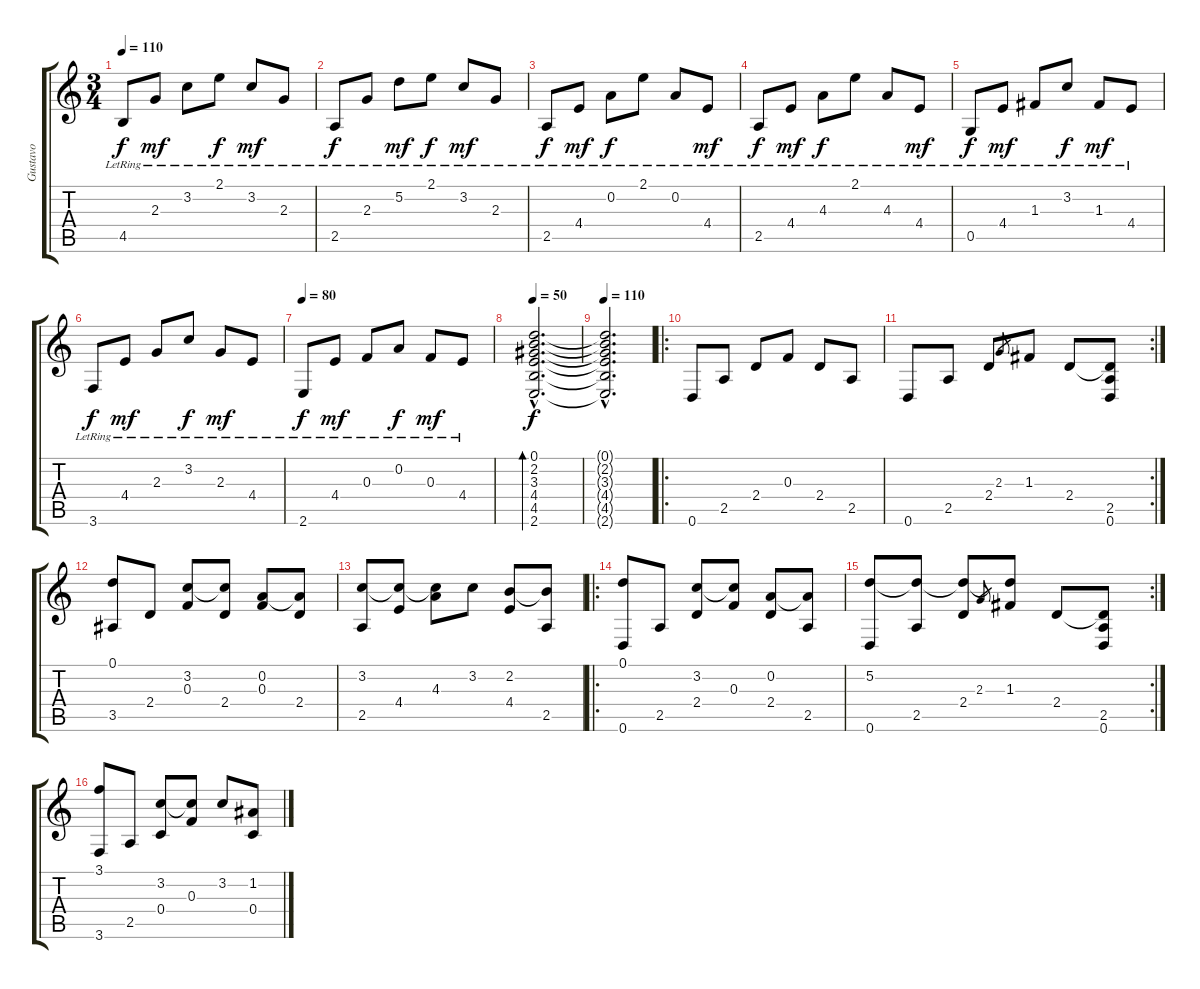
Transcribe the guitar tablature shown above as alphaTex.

\track ("Gustavo" "Gustavo") {instrument acousticguitarnylon}
\staff {score tabs}
\tuning (D4 A3 F3 C3 G2 D2) {hide}
\ts (3 4)
\tempo 110
\clef g2
\ks c
4.5{lr}.8{dy f} 2.3{lr}.8{dy mf} 3.2{lr}.8 2.1{lr}.8{dy f} 3.2{lr}.8{dy mf} 2.3{lr}.8 |
2.5{lr}.8{dy f} 2.3{lr}.8 5.2{lr}.8{dy mf} 2.1{lr}.8{dy f} 3.2{lr}.8{dy mf} 2.3{lr}.8 |
2.5{lr}.8{dy f} 4.4{lr}.8{dy mf} 0.2{lr}.8{dy f} 2.1{lr}.8 0.2{lr}.8 4.4{lr}.8{dy mf} |
2.5{lr}.8{dy f} 4.4{lr}.8{dy mf} 4.3{lr}.8{dy f} 2.1{lr}.8 4.3{lr}.8 4.4{lr}.8{dy mf} |
0.5{lr}.8{dy f} 4.4{lr}.8{dy mf} 1.3{lr}.8 3.2{lr}.8{dy f} 1.3{lr}.8{dy mf} 4.4{lr}.8 |
3.6{lr}.8{dy f} 4.4{lr}.8{dy mf} 2.3{lr}.8 3.2{lr}.8{dy f} 2.3{lr}.8{dy mf} 4.4{lr}.8 |
\tempo 80
2.6{lr}.8{dy f} 4.4{lr}.8{dy mf} 0.3{lr}.8 0.2{lr}.8{dy f} 0.3{lr}.8{dy mf} 4.4{lr}.8 |
\tempo 50
(0.1{hac} 2.2{hac} 3.3{hac} 4.4{hac} 4.5{hac} 2.6{hac}).2{d bd 120 dy f} |
\tempo 110
(0.1{hac t} 2.2{hac t} 3.3{hac t} 4.4{hac t} 4.5{hac t} 2.6{hac t}).2{d} |
\ro
0.6.8 2.5.8 2.4.8 0.3.8 2.4.8 2.5.8 |
\rc 2
0.6.8 2.5.8 2.4.8 2.3.8{gr} 1.3.8 2.4.8 (2.4{t} 2.5 0.6).8 |
(0.1 3.5).8 2.4.8 (3.2 0.3).8 (3.2{t} 2.4).8 (0.2 0.3).8 (0.2{t} 2.4).8 |
(3.2 2.5).8 (3.2{t} 4.4).8 (3.2{t} 4.3).8 3.2.8 (2.2 4.4).8 (2.2{t} 2.5).8 |
\ro
(0.1 0.6).8 2.5.8 (3.2 2.4).8 (3.2{t} 0.3).8 (0.2 2.4).8 (0.2{t} 2.5).8 |
\rc 2
(5.2 0.6).8 (5.2{t} 2.5).8 (5.2{t} 2.4).8 2.3.8{gr} (5.2{t} 1.3).8 2.4.8 (2.4{t} 2.5 0.6).8 |
(3.1 3.6).8 2.5.8 (3.2 0.4).8 (3.2{t} 0.3).8 3.2.8 (1.2 0.4).8
